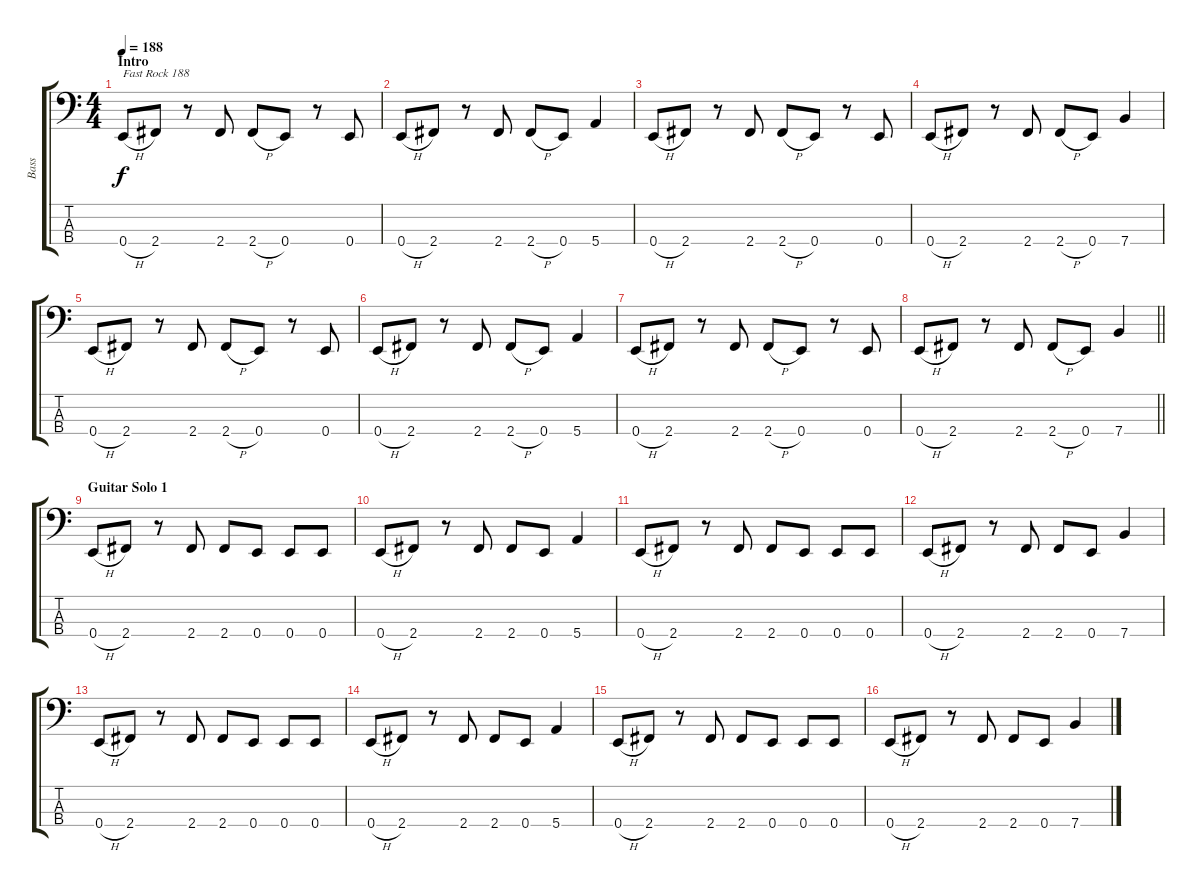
\track ("Bass" "Bass") {instrument electricbassfinger}
\staff {score tabs}
\tuning (G2 D2 A1 E1) {hide}
\ts (4 4)
\section ("" "Intro")
\tempo 188
\clef f4
\ks c
0.4{h}.8{txt "Fast Rock 188" dy f instrument electricbassfinger} 2.4.8 r.8 2.4.8 2.4{h}.8 0.4.8 r.8 0.4.8 |
0.4{h}.8 2.4.8 r.8 2.4.8 2.4{h}.8 0.4.8 5.4.4 |
0.4{h}.8 2.4.8 r.8 2.4.8 2.4{h}.8 0.4.8 r.8 0.4.8 |
0.4{h}.8 2.4.8 r.8 2.4.8 2.4{h}.8 0.4.8 7.4.4 |
0.4{h}.8 2.4.8 r.8 2.4.8 2.4{h}.8 0.4.8 r.8 0.4.8 |
0.4{h}.8 2.4.8 r.8 2.4.8 2.4{h}.8 0.4.8 5.4.4 |
0.4{h}.8 2.4.8 r.8 2.4.8 2.4{h}.8 0.4.8 r.8 0.4.8 |
\barLineRight lightlight
0.4{h}.8 2.4.8 r.8 2.4.8 2.4{h}.8 0.4.8 7.4.4 |
\section ("" "Guitar Solo 1")
0.4{h}.8 2.4.8 r.8 2.4.8 2.4.8 0.4.8 0.4.8 0.4.8 |
0.4{h}.8 2.4.8 r.8 2.4.8 2.4.8 0.4.8 5.4.4 |
0.4{h}.8 2.4.8 r.8 2.4.8 2.4.8 0.4.8 0.4.8 0.4.8 |
0.4{h}.8 2.4.8 r.8 2.4.8 2.4.8 0.4.8 7.4.4 |
0.4{h}.8 2.4.8 r.8 2.4.8 2.4.8 0.4.8 0.4.8 0.4.8 |
0.4{h}.8 2.4.8 r.8 2.4.8 2.4.8 0.4.8 5.4.4 |
0.4{h}.8 2.4.8 r.8 2.4.8 2.4.8 0.4.8 0.4.8 0.4.8 |
0.4{h}.8 2.4.8 r.8 2.4.8 2.4.8 0.4.8 7.4.4
